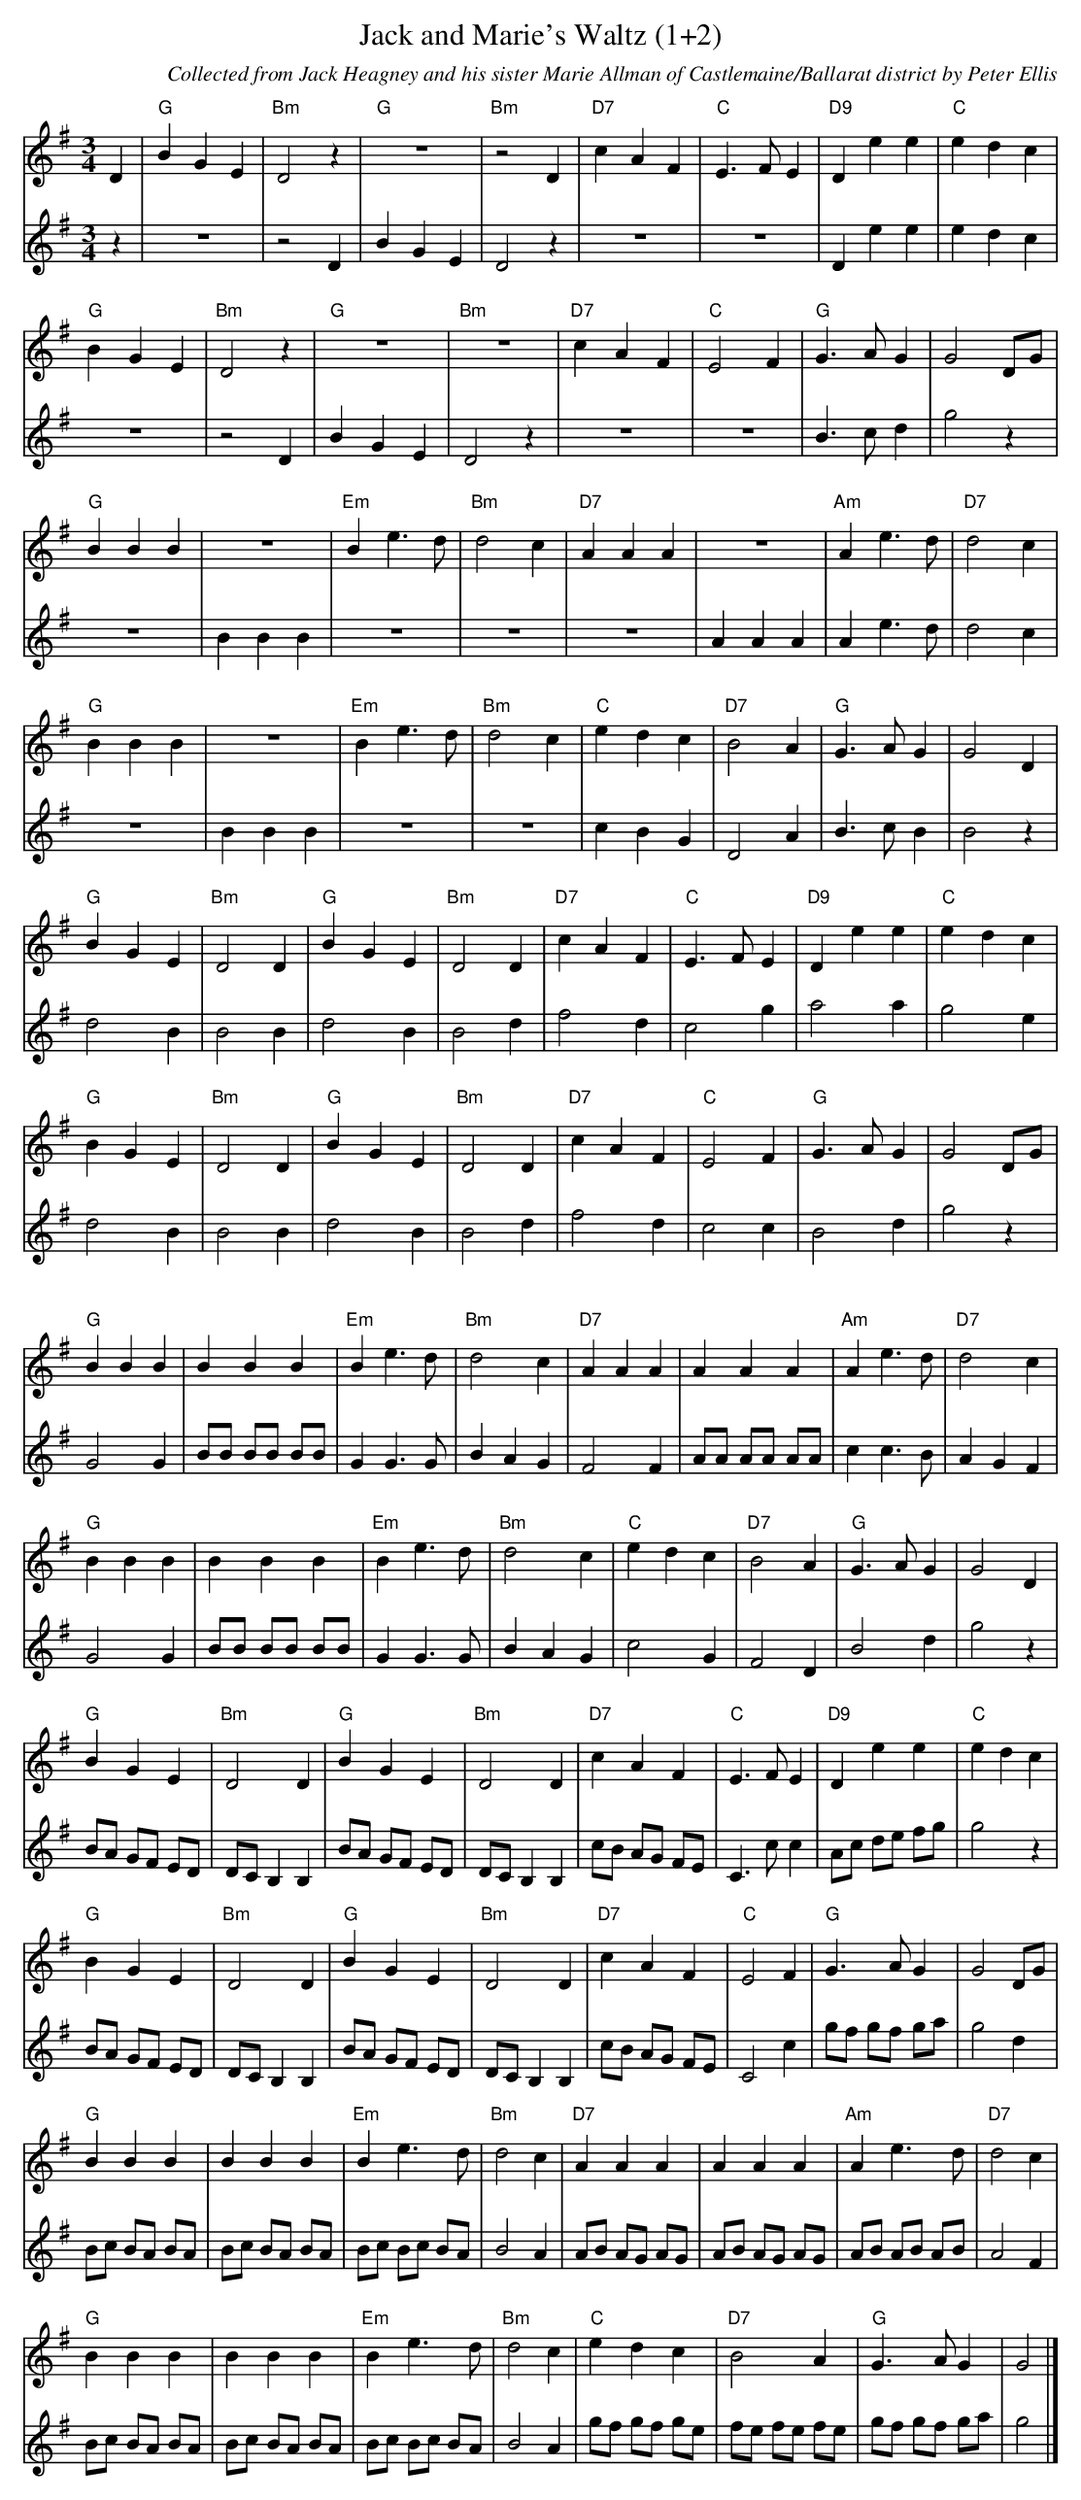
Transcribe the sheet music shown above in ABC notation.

X:1
T:Jack and Marie's Waltz (1+2)
Q:150
C:Collected from Jack Heagney and his sister Marie Allman of Castlemaine/Ballarat district by Peter Ellis
M:3/4
L:1/4
K:G
V:1
D|"G"BGE|"Bm"D2z|"G"z3|"Bm"z2D|"D7"cAF|"C"E>FE|"D9"Dee|"C"edc|
"G"BGE|"Bm"D2z|"G"z3|"Bm"z3|"D7"cAF|"C"E2F|"G"G>AG|G2D/G/|
"G"BBB|z3|"Em"Be>d|"Bm"d2c|"D7"AAA|z3|"Am"Ae>d|"D7"d2c|
"G"BBB|z3|"Em"Be>d|"Bm"d2c|"C"edc|"D7"B2A|"G"G>AG|G2D|
"G"BGE|"Bm"D2D|"G"BGE|"Bm"D2D|"D7"cAF|"C"E>FE|"D9"Dee|"C"edc|
"G"BGE|"Bm"D2D|"G"BGE|"Bm"D2D|"D7"cAF|"C"E2F|"G"G>AG|G2D/G/|
"G"BBB|BBB|"Em"Be>d|"Bm"d2c|"D7"AAA|AAA|"Am"Ae>d|"D7"d2c|
"G"BBB|BBB|"Em"Be>d|"Bm"d2c|"C"edc|"D7"B2A|"G"G>AG|G2D|
"G"BGE|"Bm"D2D|"G"BGE|"Bm"D2D|"D7"cAF|"C"E>FE|"D9"Dee|"C"edc|
"G"BGE|"Bm"D2D|"G"BGE|"Bm"D2D|"D7"cAF|"C"E2F|"G"G>AG|G2D/G/|
"G"BBB|BBB|"Em"Be>d|"Bm"d2c|"D7"AAA|AAA|"Am"Ae>d|"D7"d2c|
"G"BBB|BBB|"Em"Be>d|"Bm"d2c|"C"edc|"D7"B2A|"G"G>AG|G2|]
V:2
z|z3|z2D|BGE|D2z|z3|z3|Dee|edc|
z3|z2D|BGE|D2z|z3|z3|B>cd|g2z|
z3|BBB|z3|z3|z3|AAA|Ae>d|d2c|
z3|BBB|z3|z3|cBG|D2A|B>cB|B2z|
d2B|B2B|d2B|B2d|f2d|c2g|a2a|g2e|
d2B|B2B|d2B|B2d|f2d|c2c|B2d|g2z|
G2G|B/B/ B/B/ B/B/|GG>G|BAG|F2F|A/A/ A/A/ A/A/|cc>B|AGF|
G2G|B/B/ B/B/ B/B/|GG>G|BAG|c2G|F2D|B2d|g2z|
B/A/ G/F/ E/D/|D/C/ B,B,|B/A/ G/F/ E/D/|D/C/ B,B,|c/B/ A/G/ F/E/|C>cc|A/c/ d/e/ f/g/|g2z|
B/A/ G/F/ E/D/|D/C/ B,B,|B/A/ G/F/ E/D/|D/C/ B,B,|c/B/ A/G/ F/E/|C2c|g/f/ g/f/ g/a/|g2d|
B/c/ B/A/ B/A/|B/c/ B/A/ B/A/|B/c/ B/c/ B/A/|B2A|A/B/ A/G/ A/G/|A/B/ A/G/ A/G/|A/B/ A/B/ A/B/|A2F|
B/c/ B/A/ B/A/|B/c/ B/A/ B/A/|B/c/ B/c/ B/A/|B2A|g/f/ g/f/ g/e/|f/e/ f/e/ f/e/|g/f/ g/f/ g/a/|g2|]
